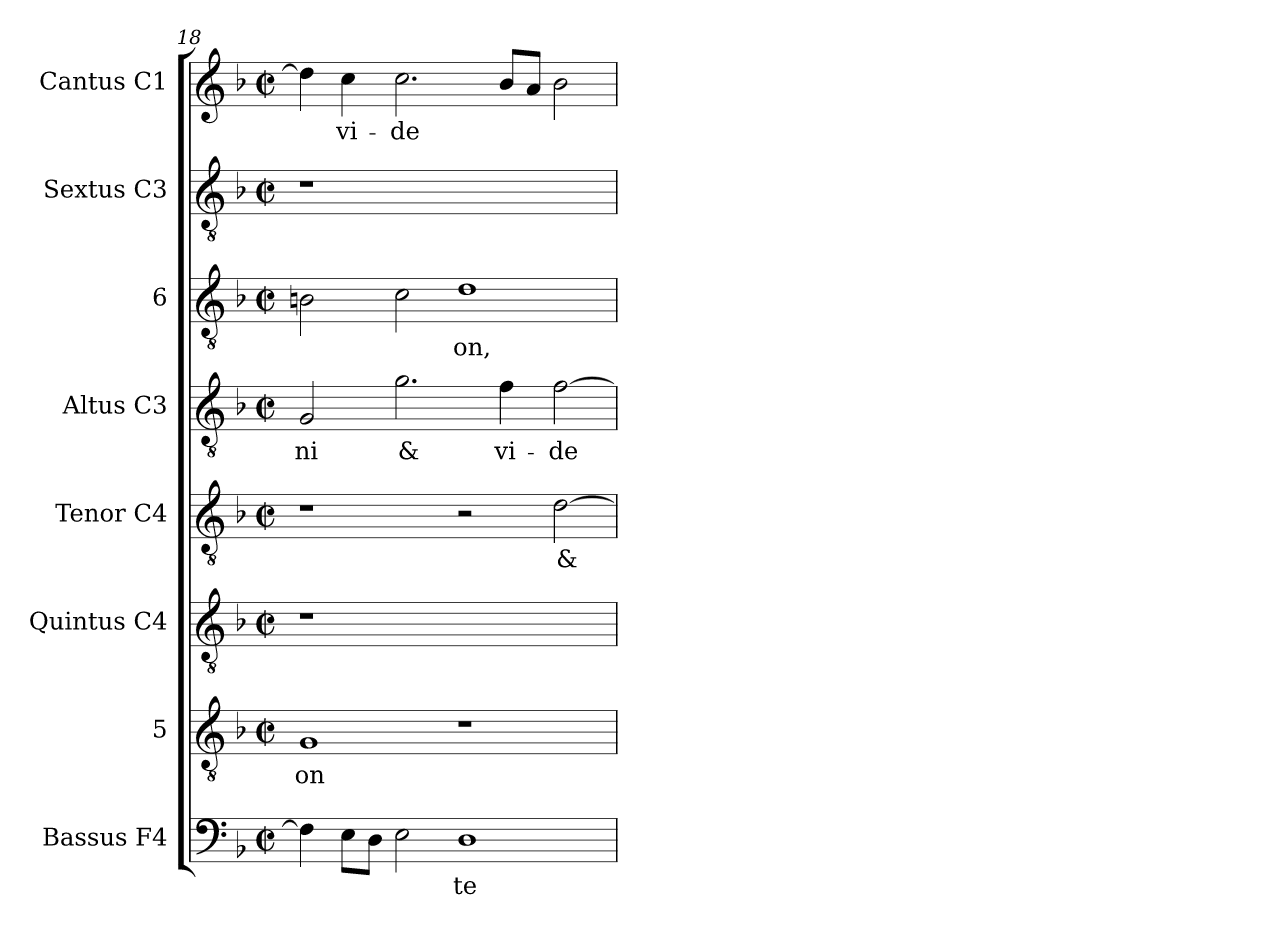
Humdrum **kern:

**kern	**text	**kern	**text	**kern	**kern	**text	**kern	**text	**kern	**text	**kern	**kern	**text
*part8	*part8	*part7	*part7	*part6	*part5	*part5	*part4	*part4	*part3	*part3	*part2	*part1	*part1
*staff8	*staff8	*staff7	*staff7	*staff6	*staff5	*staff5	*staff4	*staff4	*staff3	*staff3	*staff2	*staff1	*staff1
*I"Bassus  F4	*	*I"5	*	*I"Quintus  C4	*I"Tenor  C4	*	*I"Altus  C3	*	*I"6	*	*I"Sextus  C3	*I"Cantus  C1	*
*I'B	*	*	*	*	*I'T	*	*I'A	*	*	*	*	*I'C	*
*clefF4	*	*clefGv2	*	*clefGv2	*clefGv2	*	*clefGv2	*	*clefGv2	*	*clefGv2	*clefG2	*
*k[b-]	*	*k[b-]	*	*k[b-]	*k[b-]	*	*k[b-]	*	*k[b-]	*	*k[b-]	*k[b-]	*
*F:	*	*F:	*	*F:	*F:	*	*F:	*	*F:	*	*F:	*F:	*
*M2/2	*	*M2/2	*	*M2/2	*M2/2	*	*M2/2	*	*M2/2	*	*M2/2	*M2/2	*
*met(c|)	*	*met(c|)	*	*met(c|)	*met(c|)	*	*met(c|)	*	*met(c|)	*	*met(c|)	*met(c|)	*
=18	=18	=18	=18	=18	=18	=18	=18	=18	=18	=18	=18	=18	=18
!	!LO:LY:b:cj	!	!LO:LY:b:cj	!	!	!	!	!LO:LY:b:cj	!	!LO:LY:b	!	!	!LO:LY:b:cj
4F\]	--	1G	-on	1r	1r	.	2G/	-ni	2Bn\	--	1r	4dd\]	.
!	!LO:LY:b:cj	!	!	!	!	!	!	!	!	!	!	!	!LO:LY:b:cj
8E\L	--	.	.	.	.	.	.	.	.	.	.	4cc\	vi-
!	!LO:LY:b:cj	!	!	!	!	!	!	!	!	!	!	!	!
8D\J	--	.	.	.	.	.	.	.	.	.	.	.	.
!	!LO:LY:b:cj	!	!	!	!	!	!	!LO:LY:b:cj	!	!LO:LY:b	!	!	!LO:LY:b:cj
2E\	--	.	.	.	.	.	2.g\	&	2c\	--	.	2.cc\	-de-
!	!LO:LY:b:cj	!	!	!	!	!	!	!	!	!LO:LY:b	!	!	!
1D	-te	1r	.	1ryy	2r	.	.	.	1d	-on,	1ryy	.	.
!	!	!	!	!	!	!	!	!LO:LY:b:cj	!	!	!	!	!LO:LY:b:cj
.	.	.	.	.	.	.	4f\	vi-	.	.	.	8b-/L	--
!	!	!	!	!	!	!	!	!	!	!	!	!	!LO:LY:b:cj
.	.	.	.	.	.	.	.	.	.	.	.	8a/J	--
!	!	!	!	!	!	!LO:LY:b:cj	!	!LO:LY:b:cj	!	!	!	!	!LO:LY:b:cj
.	.	.	.	.	[>2d\	&	[>2f\	-de-	.	.	.	2b-\	--
=	=	=	=	=	=	=	=	=	=	=	=	=	=
*-	*-	*-	*-	*-	*-	*-	*-	*-	*-	*-	*-	*-	*-
